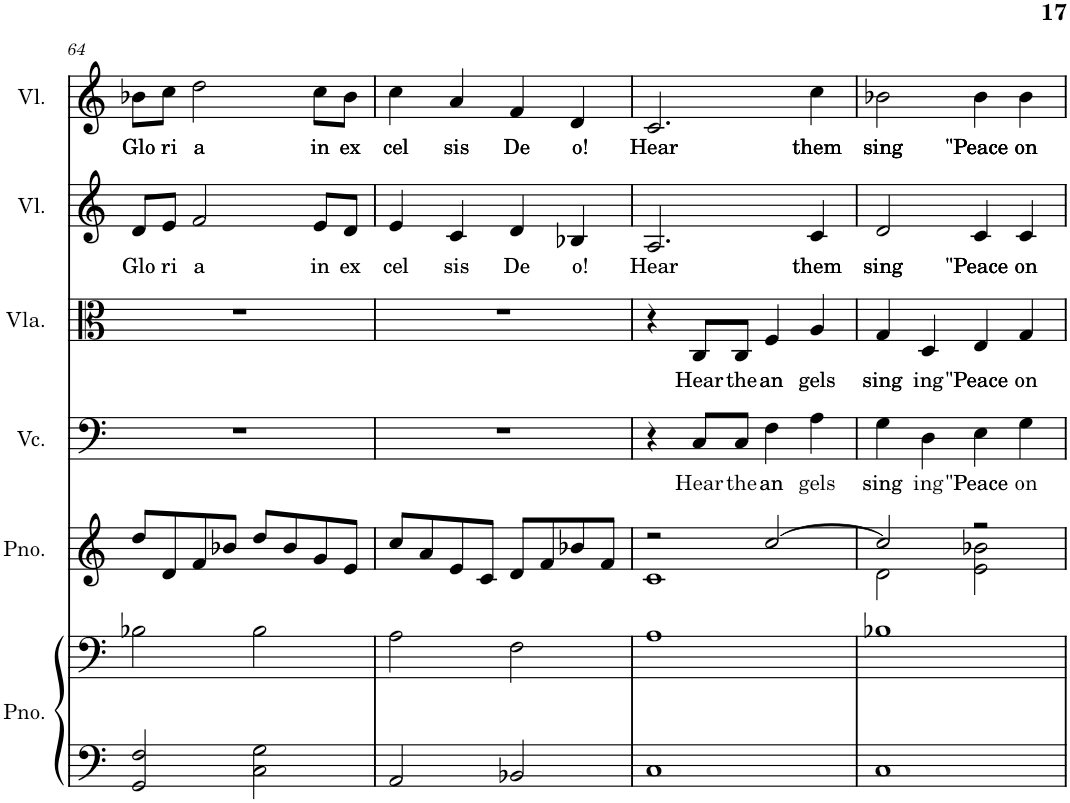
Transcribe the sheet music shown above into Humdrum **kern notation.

**kern	**kern	**kern	**kern	**text	**kern	**text	**kern	**text	**kern	**text
*part6	*part6	*part5	*part4	*part4	*part3	*part3	*part2	*part2	*part1	*part1
*staff7	*staff6	*staff5	*staff4	*staff4	*staff3	*staff3	*staff2	*staff2	*staff1	*staff1
*I"Piano, Staff-2	*	*I"Piano, Staff-1	*I"Cello, Violoncello.	*	*I"Altviool, Viola.	*	*I"Viool, Violino II.	*	*I"Viool, Violino I.	*
*I'Pno.	*	*I'Pno.	*I'Vc.	*	*I'Vla.	*	*I'Vl.	*	*I'Vl.	*
!!LO:PB:g=z
*clefF4	*clefF4	*clefG2	*clefF4	*	*clefC3	*	*clefG2	*	*clefG2	*
*k[]	*k[]	*k[]	*k[]	*	*k[]	*	*k[]	*	*k[]	*
*M2/2	*M2/2	*M2/2	*M2/2	*	*M2/2	*	*M2/2	*	*M2/2	*
=64	=64	=64	=64	=64	=64	=64	=64	=64	=64	=64
!	!	!	!	!	!	!	!	!LO:LY:b	!	!LO:LY:b
2GG/ 2F/	2B-X\	8dd/L	1r	.	1r	.	8d/L	Glo	8b-X\L	Glo
!	!	!	!	!	!	!	!	!LO:LY:b	!	!LO:LY:b
.	.	8d/	.	.	.	.	8e/J	ri	8cc\J	ri
!	!	!	!	!	!	!	!	!LO:LY:b	!	!LO:LY:b
.	.	8f/	.	.	.	.	2f/	a	2dd\	a
.	.	8b-X/J	.	.	.	.	.	.	.	.
2C\ 2G\	2B-\	8dd/L	.	.	.	.	.	.	.	.
.	.	8b-/	.	.	.	.	.	.	.	.
!	!	!	!	!	!	!	!	!LO:LY:b	!	!LO:LY:b
.	.	8g/	.	.	.	.	8e/L	in	8cc\L	in
!	!	!	!	!	!	!	!	!LO:LY:b	!	!LO:LY:b
.	.	8e/J	.	.	.	.	8d/J	ex	8b-\J	ex
=65	=65	=65	=65	=65	=65	=65	=65	=65	=65	=65
!	!	!	!	!	!	!	!	!LO:LY:b	!	!LO:LY:b
2AA/	2A\	8cc/L	1r	.	1r	.	4e/	cel	4cc\	cel
.	.	8a/	.	.	.	.	.	.	.	.
!	!	!	!	!	!	!	!	!LO:LY:b	!	!LO:LY:b
.	.	8e/	.	.	.	.	4c/	sis	4a/	sis
.	.	8c/J	.	.	.	.	.	.	.	.
!	!	!	!	!	!	!	!	!LO:LY:b	!	!LO:LY:b
2BB-X/	2F\	8d/L	.	.	.	.	4d/	De	4f/	De
.	.	8f/	.	.	.	.	.	.	.	.
!	!	!	!	!	!	!	!	!LO:LY:b	!	!LO:LY:b
.	.	8b-X/	.	.	.	.	4B-X/	o!	4d/	o!
.	.	8f/J	.	.	.	.	.	.	.	.
=66	=66	=66	=66	=66	=66	=66	=66	=66	=66	=66
*	*	*^	*	*	*	*	*	*	*	*
!	!	!	!	!	!	!	!	!	!LO:LY:b	!	!LO:LY:b
1C	1A	2r	1c	4r	.	4r	.	2.A/	Hear	2.c/	Hear
!	!	!	!	!	!LO:LY:b	!	!LO:LY:b	!	!	!	!
.	.	.	.	8C/L	Hear	8C/L	Hear	.	.	.	.
!	!	!	!	!	!LO:LY:b	!	!LO:LY:b	!	!	!	!
.	.	.	.	8C/J	the	8C/J	the	.	.	.	.
!	!	!	!	!	!LO:LY:b	!	!LO:LY:b	!	!	!	!
.	.	[2cc/	.	4F\	an	4F/	an	.	.	.	.
!	!	!	!	!	!LO:LY:b	!	!LO:LY:b	!	!LO:LY:b	!	!LO:LY:b
.	.	.	.	4A\	gels	4A/	gels	4c/	them	4cc\	them
=67	=67	=67	=67	=67	=67	=67	=67	=67	=67	=67	=67
!	!	!	!	!	!LO:LY:b	!	!LO:LY:b	!	!LO:LY:b	!	!LO:LY:b
1C	1B-X	2cc/]	2d\	4G\	sing	4G/	sing	2d/	sing	2b-X\	sing
!	!	!	!	!	!LO:LY:b	!	!LO:LY:b	!	!	!	!
.	.	.	.	4D\	ing	4D/	ing	.	.	.	.
!	!	!	!	!	!LO:LY:b	!	!LO:LY:b	!	!LO:LY:b	!	!LO:LY:b
.	.	2r	2e\ 2b-X\	4E\	"Peace	4E/	"Peace	4c/	"Peace	4b-\	"Peace
!	!	!	!	!	!LO:LY:b	!	!LO:LY:b	!	!LO:LY:b	!	!LO:LY:b
.	.	.	.	4G\	on	4G/	on	4c/	on	4b-\	on
*	*	*v	*v	*	*	*	*	*	*	*	*
=	=	=	=	=	=	=	=	=	=	=
*-	*-	*-	*-	*-	*-	*-	*-	*-	*-	*-
